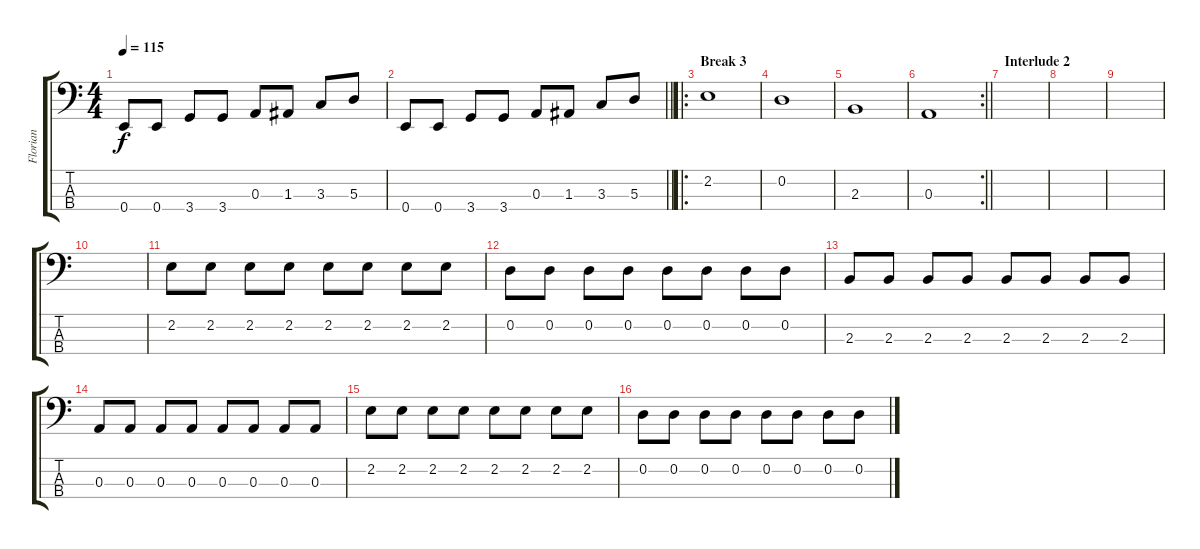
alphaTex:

\track ("Florian" "Florian") {instrument electricbassfinger}
\staff {score tabs}
\tuning (G2 D2 A1 E1) {hide}
\ts (4 4)
\tempo 115
\clef f4
\ks c
0.4.8{dy f} 0.4.8 3.4.8 3.4.8 0.3.8 1.3.8 3.3.8 5.3.8 |
\barLineRight lightlight
0.4.8 0.4.8 3.4.8 3.4.8 0.3.8 1.3.8 3.3.8 5.3.8 |
\ro
\section ("" "Break 3")
2.2.1 |
0.2.1 |
2.3.1 |
\rc 2
\barLineRight lightlight
0.3.1 |
\section ("" "Interlude 2")
|
|
|
|
2.2.8 2.2.8 2.2.8 2.2.8 2.2.8 2.2.8 2.2.8 2.2.8 |
0.2.8 0.2.8 0.2.8 0.2.8 0.2.8 0.2.8 0.2.8 0.2.8 |
2.3.8 2.3.8 2.3.8 2.3.8 2.3.8 2.3.8 2.3.8 2.3.8 |
0.3.8 0.3.8 0.3.8 0.3.8 0.3.8 0.3.8 0.3.8 0.3.8 |
2.2.8 2.2.8 2.2.8 2.2.8 2.2.8 2.2.8 2.2.8 2.2.8 |
0.2.8 0.2.8 0.2.8 0.2.8 0.2.8 0.2.8 0.2.8 0.2.8
